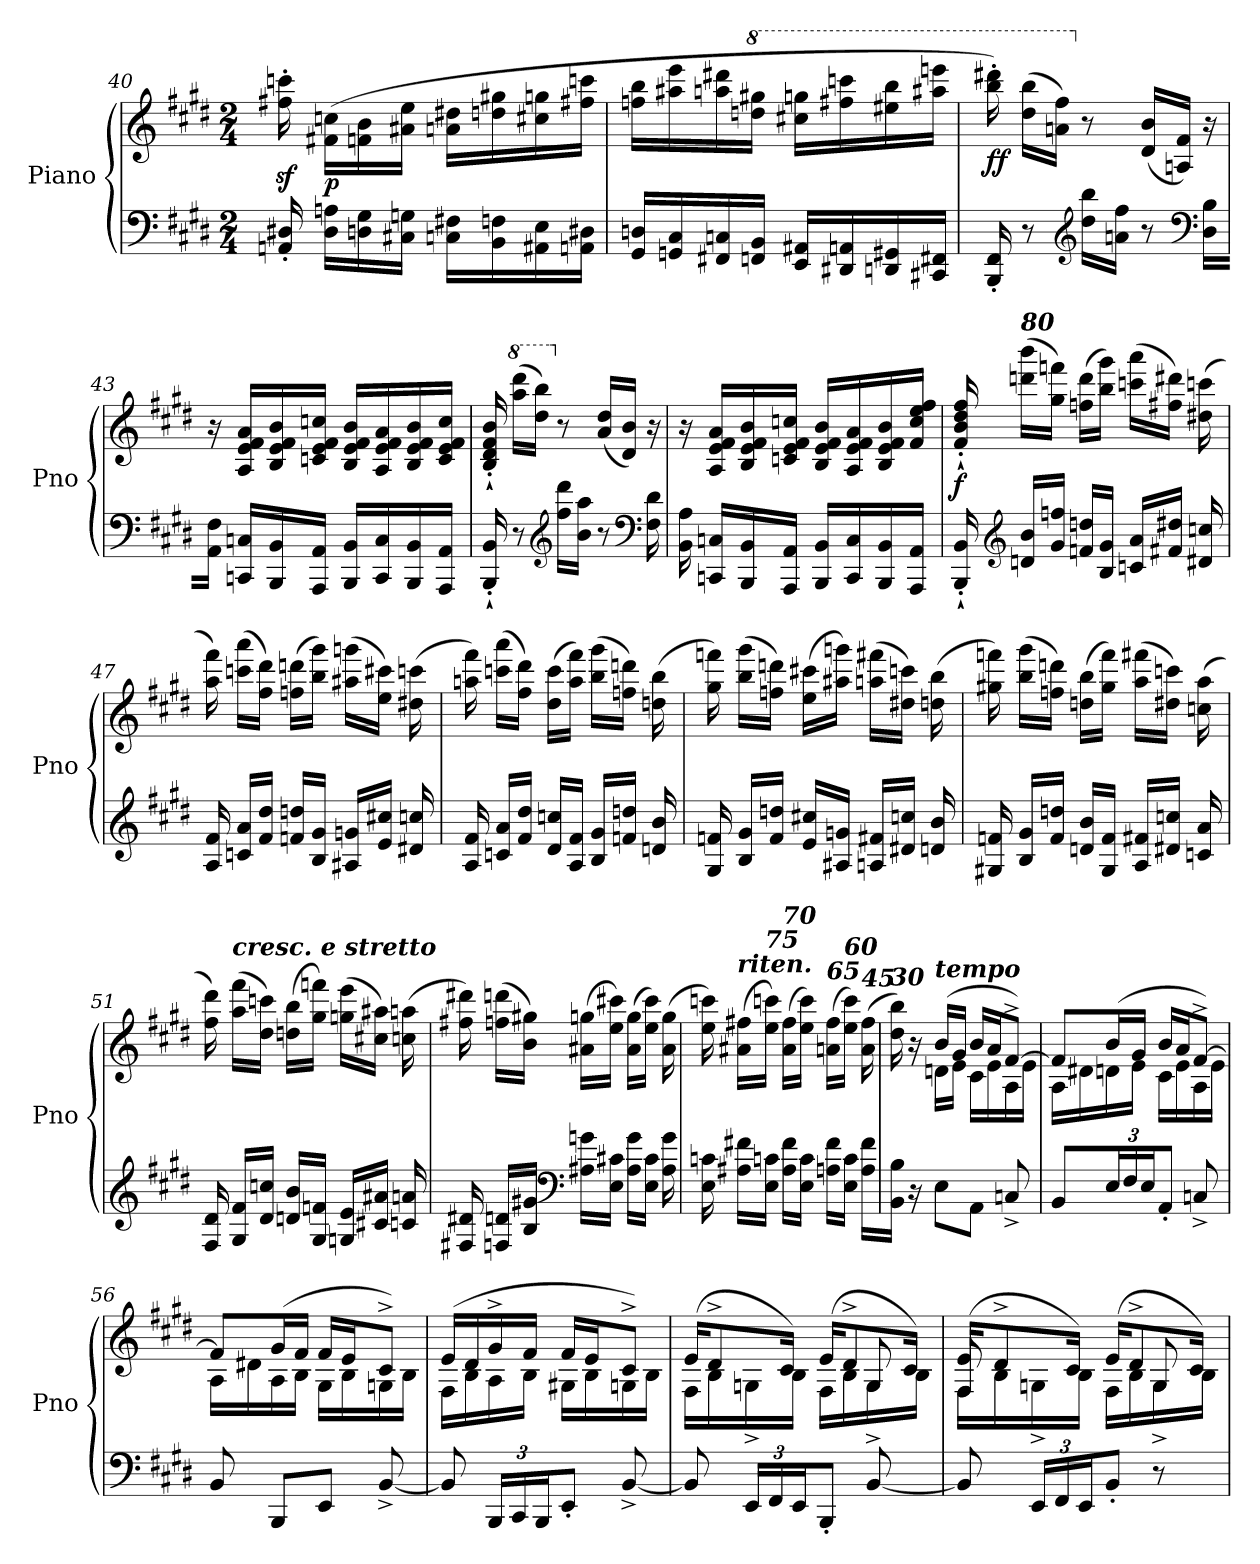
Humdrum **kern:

**kern	**kern	**dynam
*part1	*part1	*part1
*staff2	*staff1	*staff1/2
*I"Piano	*	*
*I'Pno	*	*
*clefF4	*clefG2	*
*k[f#c#g#d#]	*k[f#c#g#d#]	*
*M2/4	*M2/4	*
=40	=40	=40
16AAn/' 16D#X/'	16ff#X\z<' 16cccn\z<'	.
!	!	!LO:DY:b
16D#\ 16An\LL	(>16f#X\ 16ccn\LL	p
16Dn\ 16G#\	16fn\ 16b\	.
16C#X\ 16Gn\JJ	16a#X\ 16ee\JJ	.
16Cn\ 16F#X\LL	16an\ 16dd#X\LL	.
16BB\ 16Fn\	16ddn\ 16gg#X\	.
16AA#X\ 16E\	16cc#X\ 16ggn\	.
16AAn\ 16D#X\JJ	16ff#X\ 16cccn\JJ	.
!!LO:LB:g=z
=41	=41	=41
16GG#/ 16Dn/LL	16ffn\ 16bb\LL	.
16GGn/ 16C#/	16aa#X\ 16eee\	.
16FF#X/ 16Cn/	16aan\ 16ddd#X\	.
*	*8va	*
16FFn/ 16BB/JJ	16dddn\ 16ggg#X\JJ	.
16EE/ 16AA#X/LL	16ccc#X\ 16gggn\LL	.
16DD#X/ 16AAn/	16fff#\ 16ccccn\	.
16DDn/ 16GG#X/	16eee#X\ 16bbb\	.
16CC#X/ 16FF#X/JJ	16aaa#X\ 16eeeen\JJ	.
=42	=42	=42
!	!	!LO:DY:b
16BBB/' 16FF#/'	16bbb\' 16dddd#X\')	ff
8r	(>16ddd#\ 16bbb\LL	.
.	16aan\ 16fff#\JJ)	.
*clefG2	*	*
*	*X8va	*
16dd#\ 16bb\LL	8r	.
16an\ 16ff#\JJ	.	.
8r	(<16d#/ 16b/LL	.
.	16An/ 16f#/JJ)	.
*clefF4	*	*
16D#\ 16B\LL	16r	.
=43	=43	=43
16AA\ 16F#\JJ	16r	.
16CCn/ 16Cn/LL	16A/ 16e/ 16f#/ 16a/LL	.
16BBB/ 16BB/	16B/ 16e/ 16f#/ 16b/	.
16AAA/ 16AA/JJ	16cn/ 16e/ 16f#/ 16ccn/JJ	.
16BBB/ 16BB/LL	16B/ 16e/ 16f#/ 16b/LL	.
16CC/ 16C/	16A/ 16e/ 16f#/ 16a/	.
16BBB/ 16BB/	16B/ 16e/ 16f#/ 16b/	.
16AAA/ 16AA/JJ	16c/ 16e/ 16f#/ 16cc/JJ	.
!!LO:LB:g=z
=44	=44	=44
16BBB/'` 16BB/'`	16B/'` 16d#/'` 16f#/'` 16b/'`	.
*	*8va	*
8r	(>16aaa\ 16dddd#\LL	.
.	16ddd#\ 16bbb\JJ)	.
*clefG2	*	*
*	*X8va	*
16ff#\ 16ddd#\LL	8r	.
16b\ 16aa\JJ	.	.
8r	(<16a/ 16dd#/LL	.
.	16d#/ 16b/JJ)	.
*clefF4	*	*
16F#\ 16d#\	16r	.
=45	=45	=45
16BB\ 16A\	16r	.
16CCn/ 16Cn/LL	16A/ 16e/ 16f#/ 16a/LL	.
16BBB/ 16BB/	16B/ 16e/ 16f#/ 16b/	.
16AAA/ 16AA/JJ	16cn/ 16e/ 16f#/ 16ccn/JJ	.
16BBB/ 16BB/LL	16B/ 16e/ 16f#/ 16b/LL	.
16CC/ 16C/	16A/ 16e/ 16f#/ 16a/	.
16BBB/ 16BB/	16B/ 16e/ 16f#/ 16b/	.
16AAA/ 16AA/JJ	16f#/ 16cc/ 16ee/ 16ff#/JJ	.
=46	=46	=46
!	!	!LO:DY:b
16BBB/'` 16BB/'`	16f#/'` 16b/'` 16dd#/'` 16ff#/'`	f
*clefG2	*	*
!	!LO:TX:a:Bi:t=80	!
16dn/ 16b/LL	(>16dddn\ 16bbb\LL	.
16g#/ 16ffn/JJ	16gg#\ 16fffn\JJ)	.
16fn/ 16ddn/LL	(>16ffn\ 16ddd\LL	.
16B/ 16g#/JJ	16bb\ 16ggg#\JJ)	.
16cn/ 16a/LL	(>16cccn\ 16aaa\LL	.
16f#X/ 16dd#X/JJ	16ff#X\ 16ddd#X\JJ)	.
16d#X/ 16ccn/	(>16dd#X\ 16cccn\	.
!!LO:PB:g=z
=47	=47	=47
16A/ 16f#/	16aa\ 16fff#\)	.
16cn/ 16a/LL	(>16cccn\ 16aaa\LL	.
16f#/ 16dd#/JJ	16ff#\ 16ddd#\JJ)	.
16fn/ 16ddn/LL	(>16ffn\ 16dddn\LL	.
16B/ 16g#/JJ	16bb\ 16ggg#\JJ)	.
16A#X/ 16gn/LL	(>16aa#X\ 16gggn\LL	.
16e/ 16cc#X/JJ	16ee\ 16ccc#X\JJ)	.
16d#X/ 16ccn/	(>16dd#X\ 16cccn\	.
=48	=48	=48
16A/ 16f#/	16aan\ 16fff#\)	.
16cn/ 16a/LL	(>16cccn\ 16aaa\LL	.
16f#/ 16dd#/JJ	16ff#\ 16ddd#\JJ)	.
16d#/ 16ccn/LL	(>16dd#\ 16ccc\LL	.
16A/ 16f#/JJ	16aa\ 16fff#\JJ)	.
16B/ 16g#/LL	(>16bb\ 16ggg#\LL	.
16fn/ 16ddn/JJ	16ffn\ 16dddn\JJ)	.
16dn/ 16b/	(>16ddn\ 16bb\	.
=49	=49	=49
16G#/ 16fn/	16gg#\ 16fffn\)	.
16B/ 16g#/LL	(>16bb\ 16ggg#\LL	.
16f/ 16ddn/JJ	16ffn\ 16dddn\JJ)	.
16e/ 16cc#X/LL	(>16ee\ 16ccc#X\LL	.
16A#X/ 16gn/JJ	16aa#X\ 16gggn\JJ)	.
16An/ 16f#X/LL	(>16aan\ 16fff#X\LL	.
16d#X/ 16ccn/JJ	16dd#X\ 16cccn\JJ)	.
16dn/ 16b/	(>16ddn\ 16bb\	.
!!LO:LB:g=z
=50	=50	=50
16G#X/ 16fn/	16gg#X\ 16fffn\)	.
16B/ 16g#/LL	(>16bb\ 16ggg#\LL	.
16f/ 16ddn/JJ	16ffn\ 16dddn\JJ)	.
16dn/ 16b/LL	(>16ddn\ 16bb\LL	.
16G#/ 16f/JJ	16gg#\ 16fff\JJ)	.
16A/ 16f#X/LL	(>16aa\ 16fff#X\LL	.
16d#X/ 16ccn/JJ	16dd#X\ 16cccn\JJ)	.
16cn/ 16a/	(>16ccn\ 16aa\	.
=51	=51	=51
16F#/ 16d#/	16ff#\ 16ddd#\)	.
!	!LO:TX:a:Bi:t=cresc. e stretto	!
16G#/ 16f#/LL	(>16aa\ 16fff#\LL	.
16d#/ 16ccn/JJ	16dd#\ 16cccn\JJ)	.
16dn/ 16b/LL	(>16ddn\ 16bb\LL	.
16G#/ 16fn/JJ	16gg#\ 16fffn\JJ)	.
16Gn/ 16e/LL	(>16ggn\ 16eee\LL	.
16c#X/ 16a#X/JJ	16cc#X\ 16aa#X\JJ)	.
16cn/ 16an/	(>16ccn\ 16aan\	.
=52	=52	=52
16F#X/ 16d#X/	16ff#X\ 16ddd#X\)	.
16Fn/ 16dn/LL	(>16ffn\ 16dddn\LL	.
16B/ 16g#X/JJ	16b\ 16gg#X\JJ)	.
*clefF4	*	*
16A#X\ 16gn\LL	(>16a#X\ 16ggn\LL	.
16E\ 16c#X\JJ	16ee\ 16ccc#X\JJ)	.
16A#\ 16g\LL	(>16a#\ 16gg\LL	.
16E\ 16c#\JJ	16ee\ 16ccc#\JJ)	.
16A#\ 16g\	(>16a#\ 16gg\	.
!!LO:LB:g=z
=53	=53	=53
16E\ 16cn\	16ee\ 16cccn\)	.
!	!LO:TX:a:Bi:t=riten.	!
16A#X\ 16f#X\LL	(>16a#X\ 16ff#X\LL	.
!	!LO:TX:a:Bi:t=75	!
16E\ 16cn\JJ	16ee\ 16cccn\JJ)	.
!	!LO:TX:a:Bi:t=70	!
16A#\ 16f#\LL	(>16a#\ 16ff#\LL	.
16E\ 16c\JJ	16ee\ 16ccc\JJ)	.
!	!LO:TX:a:Bi:t=65	!
16An\ 16f#\LL	(>16an\ 16ff#\LL	.
!	!LO:TX:a:Bi:t=60	!
16E\ 16c\JJ	16ee\ 16ccc\JJ)	.
!	!LO:TX:a:Bi:t=45	!
16A\ 16f#\LL	(>16a\ 16ff#\	.
=54	=54	=54
*	*^	*
!	!LO:TX:a:Bi:t=30	!	!
16BB\ 16B\JJ	16dd#\ 16bb\)	8ryy	.
16r	16r	.	.
!	!LO:TX:a:Bi:t=tempo	!	!
8E\L	(>16b/LL	16dn\LL	.
.	16g#/JJ	16e\JJ	.
8AA\J	16b/LL	16c#\LL	.
.	16a/J	16e\	.
8Cn^/	[8f#^/J)	16A\	.
.	.	16e\JJ	.
=55	=55	=55	=55
8BB/L	8f#/L]	16A\LL	.
.	.	16d#X\	.
*Xbrackettup	*	*	*
24E/L	(>16b/L	16dn\	.
24F#/	.	.	.
.	16g#/JJ	16e\JJ	.
24E/J	.	.	.
8AA'/J	16b/LL	16c#\LL	.
.	16a/J	16e\	.
8Cn^/	[8f#^/J)	16A\	.
.	.	16e\JJ	.
=56	=56	=56	=56
8BB/	8f#/L]	16A\LL	.
.	.	16d#X\	.
8BBB/L	(>16g#/L	16A\	.
.	16f#/JJ	16B\JJ	.
8EE/J	16f#/LL	16G#\LL	.
.	16e/J	16B\	.
[8BB^/	8c#^/J)	16Gn\	.
.	.	16B\JJ	.
!!LO:LB:g=z	!!
=57	=57	=57	=57
8BB/]	(>16e/LL	16F#\LL	.
.	16d#/	16B\	.
24BBB/LL	16g#^/	16A\	.
24CC#/	.	.	.
.	16f#/JJ	16B\JJ	.
24BBB/J	.	.	.
8EE'/J	16f#/LL	16G#X\LL	.
.	16e/J	16B\	.
[8BB^/	8c#^/J)	16Gn\	.
.	.	16B\JJ	.
=58	=58	=58	=58
*	*	*^	*
8BB/]	(>16e/KL	16F#\LL	4.ryy	.
.	8d#^/	16B\	.	.
24EE/LL	.	16Gn^\	.	.
24FF#/	.	.	.	.
.	16c#/Jk)	16B\JJ	.	.
24EE/J	.	.	.	.
8BBB'/J	(>16e/KL	16F#\LL	.	.
.	8d#^/	16B\	.	.
[8BB/	.	16G^\	8G/	.
.	16c#/Jk)	16B\JJ	.	.
=59	=59	=59	=59	=59
8BB/]	(>16e/KL	16F#\LL	8F#/	.
.	8d#^/	16B\	.	.
24EE/LL	.	16Gn^\	4ryy	.
24FF#/	.	.	.	.
.	16c#/Jk)	16B\JJ	.	.
24EE/J	.	.	.	.
8BB'/J	(>16e/KL	16F#\LL	.	.
.	8d#^/	16B\	.	.
8r	.	16G^\	8G/	.
.	16c#/Jk)	16B\JJ	.	.
*	*v	*v	*v	*
=	=	=
*-	*-	*-
